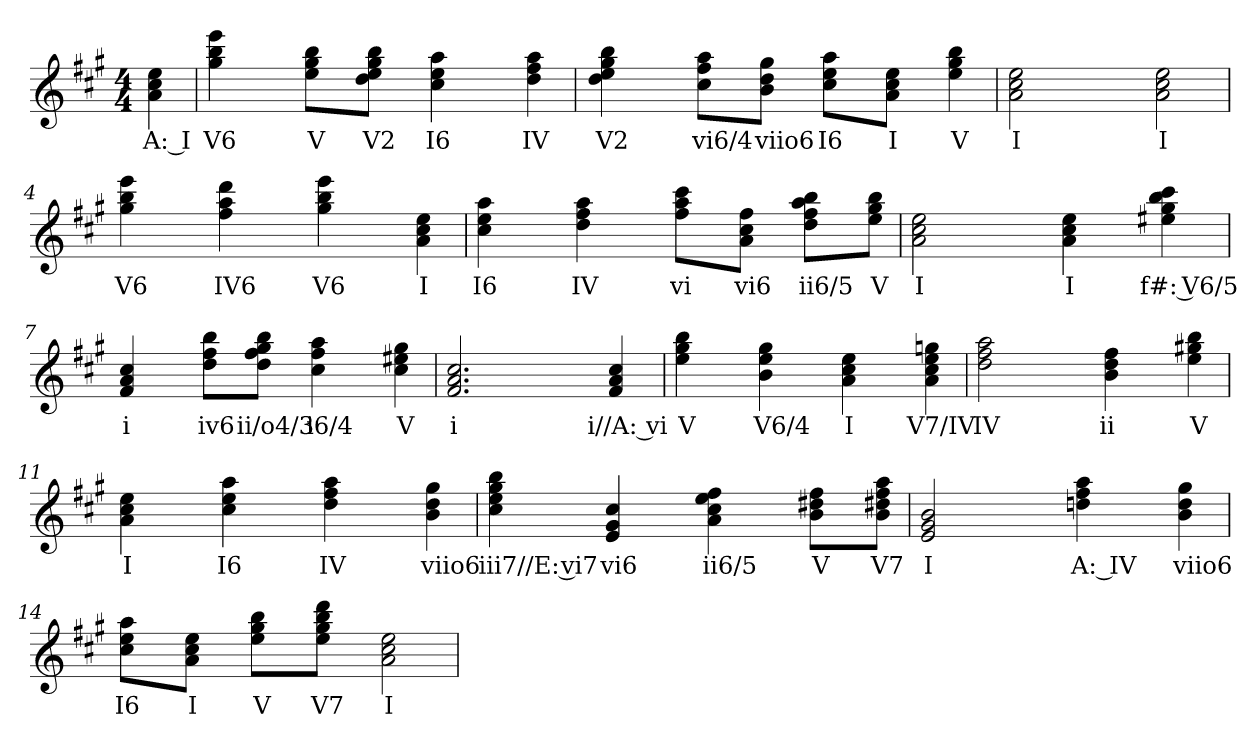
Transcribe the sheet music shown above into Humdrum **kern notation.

**kern	**text
*part1	*part1
*staff1	*staff1
*k[f#c#g#]	*
*A:	*
*M4/4	*
=	=
4a 4cc# 4ee	A: I
=1	=1
4gg# 4bb 4eee	V6
4ryy	.
8ee 8gg# 8bbL	V
8ryy	.
8dd 8ee 8gg# 8bbJ	V2
8ryy	.
4cc# 4ee 4aa	I6
4ryy	.
4dd 4ff# 4aa	IV
=2	=2
4dd 4ee 4gg# 4bb	V2
4ryy	.
8cc# 8ff# 8aaL	vi6/4
8ryy	.
8b 8dd 8gg#J	viio6
8ryy	.
8cc# 8ee 8aaL	I6
8ryy	.
8a 8cc# 8eeJ	I
8ryy	.
4ee 4gg# 4bb	V
=3	=3
2a 2cc# 2ee	I
2ryy	.
2a 2cc# 2ee	I
=4	=4
4gg# 4bb 4eee	V6
4ryy	.
4ff# 4aa 4ddd	IV6
4ryy	.
4gg# 4bb 4eee	V6
4ryy	.
4a 4cc# 4ee	I
=5	=5
4cc# 4ee 4aa	I6
4ryy	.
4dd 4ff# 4aa	IV
4ryy	.
8ff# 8aa 8ccc#L	vi
8ryy	.
8a 8cc# 8ff#J	vi6
8ryy	.
8dd 8ff# 8aa 8bbL	ii6/5
8ryy	.
8ee 8gg# 8bbJ	V
=6	=6
2a 2cc# 2ee	I
2ryy	.
4a 4cc# 4ee	I
4ryy	.
4ee#X 4gg# 4bb 4ccc#	f#: V6/5
=7	=7
4f# 4a 4cc#	i
4ryy	.
8dd 8ff# 8bbL	iv6
8ryy	.
8dd 8ff# 8gg# 8bbJ	ii/o4/3
8ryy	.
4cc# 4ff# 4aa	i6/4
4ryy	.
4cc# 4ee#X 4gg#	V
=8	=8
2.f# 2.a 2.cc#	i
2.ryy	.
4f# 4a 4cc#	i//A: vi
=9	=9
4ee 4gg# 4bb	V
4ryy	.
4b 4ee 4gg#	V6/4
4ryy	.
4a 4cc# 4ee	I
4ryy	.
4a 4cc# 4ee 4ggn	V7/IV
=10	=10
2dd 2ff# 2aa	IV
2ryy	.
4b 4dd 4ff#	ii
4ryy	.
4ee 4gg#X 4bb	V
=11	=11
4a 4cc# 4ee	I
4ryy	.
4cc# 4ee 4aa	I6
4ryy	.
4dd 4ff# 4aa	IV
4ryy	.
4b 4dd 4gg#	viio6
=12	=12
4cc# 4ee 4gg# 4bb	iii7//E: vi7
4ryy	.
4e 4g# 4cc#	vi6
4ryy	.
4a 4cc# 4ee 4ff#	ii6/5
4ryy	.
8b 8dd#X 8ff#L	V
8ryy	.
8b 8dd#X 8ff# 8aaJ	V7
=13	=13
2e 2g# 2b	I
2ryy	.
4ddn 4ff# 4aa	A: IV
4ryy	.
4b 4dd 4gg#	viio6
=14	=14
8cc# 8ee 8aaL	I6
8ryy	.
8a 8cc# 8eeJ	I
8ryy	.
8ee 8gg# 8bbL	V
8ryy	.
8ee 8gg# 8bb 8dddJ	V7
8ryy	.
2a 2cc# 2ee	I
=	=
*-	*-
